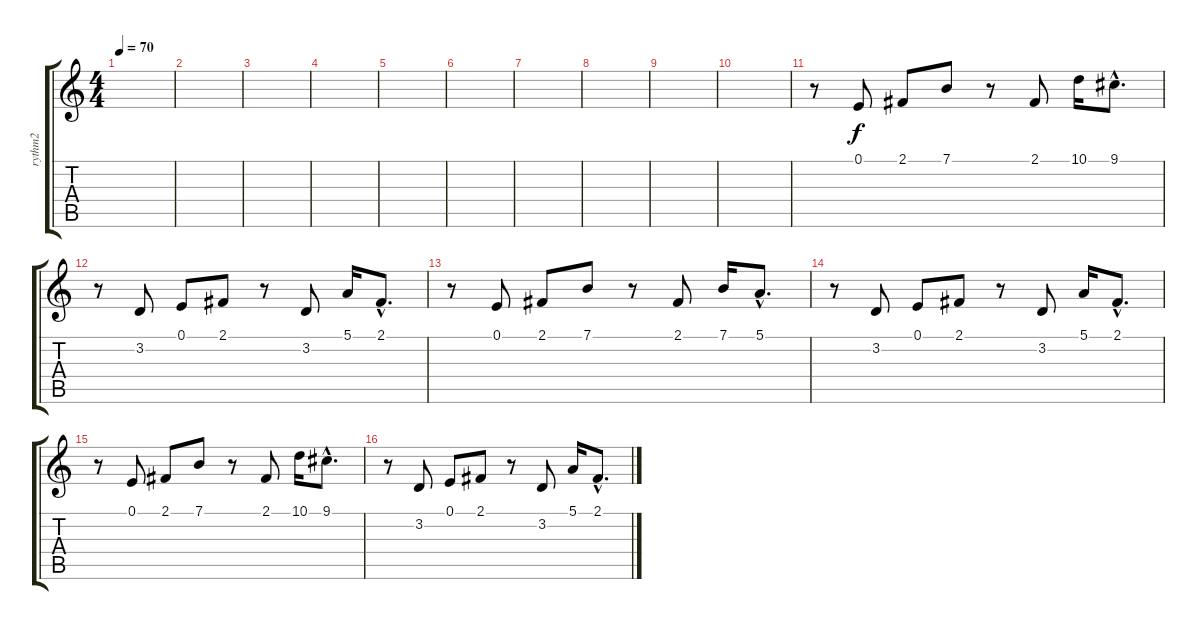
\track ("rythm2" "rythm2") {instrument brightacousticpiano}
\staff {score tabs}
\tuning (E4 B3 G3 D3 A2 E2) {hide}
\ts (4 4)
\tempo 70
\clef g2
\ks c
|
|
|
|
|
|
|
|
|
|
r.8 0.1.8 2.1.8 7.1.8 r.8 2.1.8 10.1.16 9.1{hac}.8{d} |
r.8 3.2.8 0.1.8 2.1.8 r.8 3.2.8 5.1.16 2.1{hac}.8{d} |
r.8 0.1.8 2.1.8 7.1.8 r.8 2.1.8 7.1.16 5.1{hac}.8{d} |
r.8 3.2.8 0.1.8 2.1.8 r.8 3.2.8 5.1.16 2.1{hac}.8{d} |
r.8 0.1.8 2.1.8 7.1.8 r.8 2.1.8 10.1.16 9.1{hac}.8{d} |
r.8 3.2.8 0.1.8 2.1.8 r.8 3.2.8 5.1.16 2.1{hac}.8{d}
